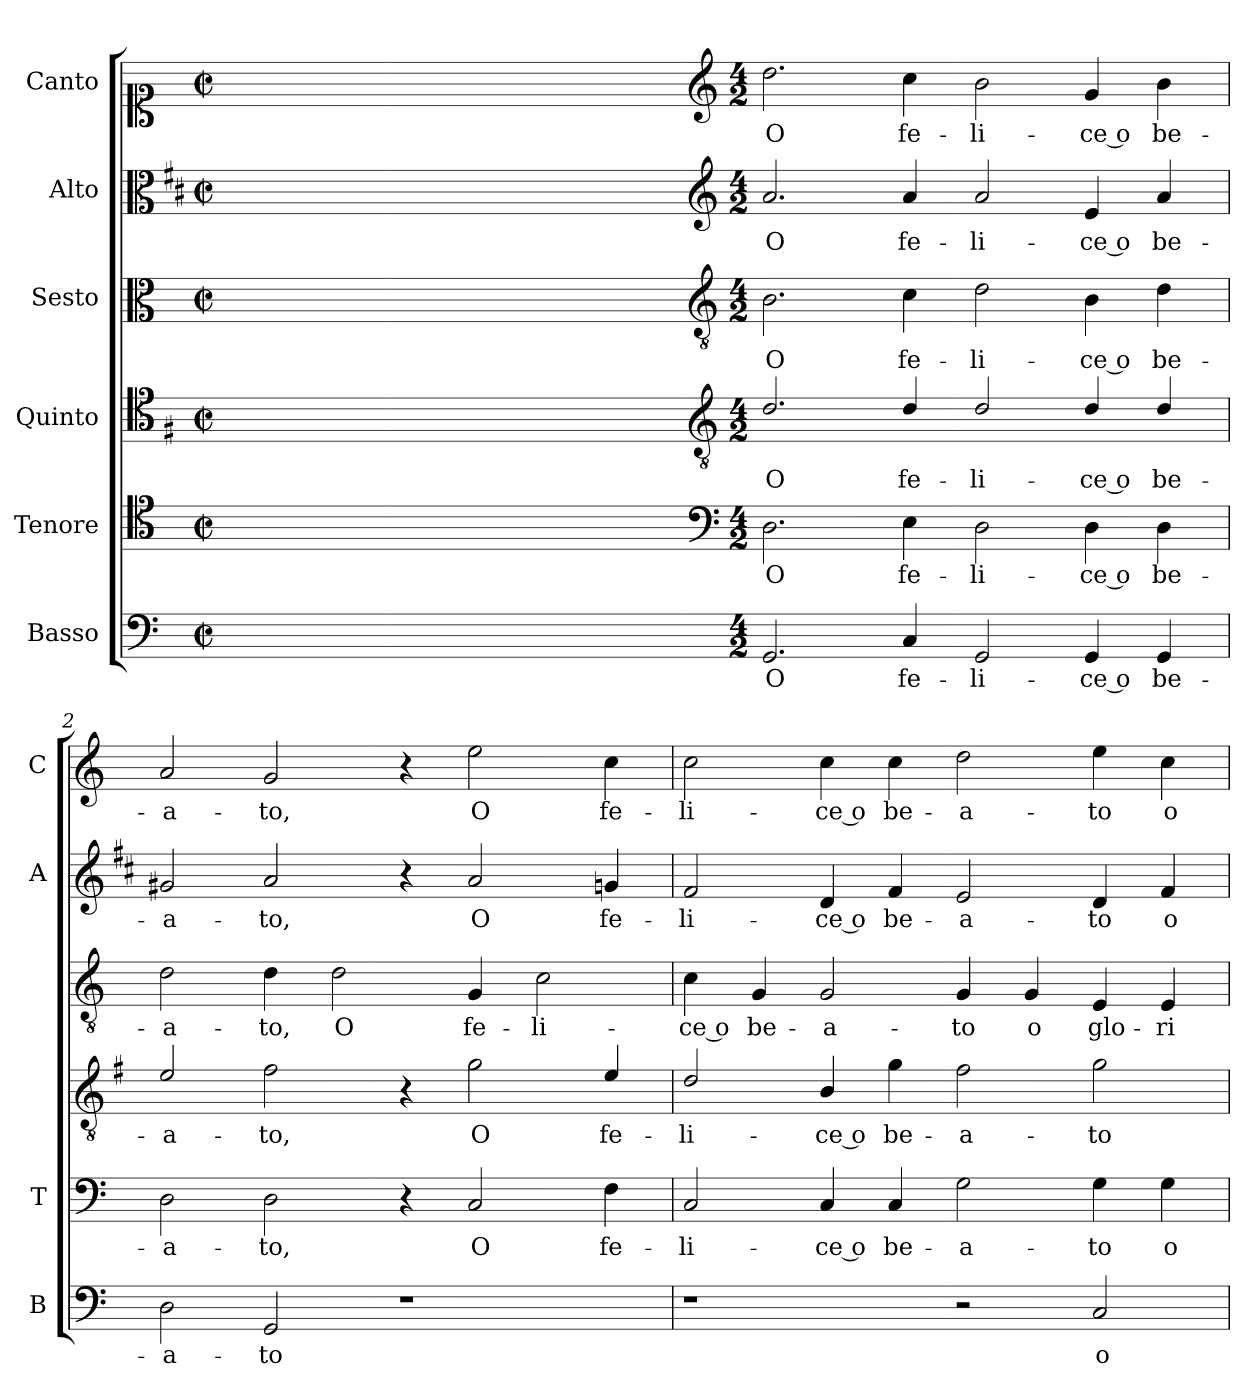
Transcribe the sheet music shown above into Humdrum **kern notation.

**kern	**text	**kern	**text	**kern	**text	**kern	**text	**kern	**text	**kern	**text
*part6	*part6	*part5	*part5	*part4	*part4	*part3	*part3	*part2	*part2	*part1	*part1
*staff6	*staff6	*staff5	*staff5	*staff4	*staff4	*staff3	*staff3	*staff2	*staff2	*staff1	*staff1
*I"Basso	*	*I"Tenore	*	*I"Quinto	*	*I"Sesto	*	*I"Alto	*	*I"Canto	*
*I'B	*	*I'T	*	*	*	*	*	*I'A	*	*I'C	*
*clefF4	*	*clefC4	*	*clefC4	*	*clefC3	*	*clefC3	*	*clefC1	*
*	*	*	*	*ITrd4c7	*	*	*	*ITrd1c2	*	*	*
*k[]	*	*k[]	*	*k[]	*	*k[]	*	*k[]	*	*k[]	*
*C:	*	*C:	*	*C:	*	*C:	*	*C:	*	*C:	*
*M2/2	*	*M2/2	*	*M2/2	*	*M2/2	*	*M2/2	*	*M2/2	*
*met(c|)	*	*met(c|)	*	*met(c|)	*	*met(c|)	*	*met(c|)	*	*met(c|)	*
=	=	=	=	=	=	=	=	=	=	=	=
1ryy	.	1ryy	.	1ryy	.	1ryy	.	1ryy	.	1ryy	.
=1X-	=1X-	=1X-	=1X-	=1X-	=1X-	=1X-	=1X-	=1X-	=1X-	=1X-	=1X-
4ryy	.	4ryy	.	4ryy	.	4ryy	.	4ryy	.	4ryy	.
4ryy	.	4ryy	.	4ryy	.	4ryy	.	4ryy	.	4ryy	.
4ryy	.	4ryy	.	4ryy	.	4ryy	.	4ryy	.	4ryy	.
4ryy	.	4ryy	.	4ryy	.	4ryy	.	4ryy	.	4ryy	.
=1-	=1-	=1-	=1-	=1-	=1-	=1-	=1-	=1-	=1-	=1-	=1-
*	*	*clefF4	*	*clefGv2	*	*clefGv2	*	*clefG2	*	*clefG2	*
*M4/2	*	*M4/2	*	*M4/2	*	*M4/2	*	*M4/2	*	*M4/2	*
!	!LO:LY:b	!	!LO:LY:b	!	!LO:LY:b	!	!LO:LY:b	!	!LO:LY:b	!	!LO:LY:b
2.GG/	O	2.D\	O	2.G/	O	2.B\	O	2.g/	O	2.dd\	O
!	!LO:LY:b	!	!LO:LY:b	!	!LO:LY:b	!	!LO:LY:b	!	!LO:LY:b	!	!LO:LY:b
4C/	fe-	4E\	fe-	4G/	fe-	4c\	fe-	4g/	fe-	4cc\	fe-
!	!LO:LY:b	!	!LO:LY:b	!	!LO:LY:b	!	!LO:LY:b	!	!LO:LY:b	!	!LO:LY:b
2GG/	-li-	2D\	-li-	2G/	-li-	2d\	-li-	2g/	-li-	2b\	-li-
!	!LO:LY:b	!	!LO:LY:b	!	!LO:LY:b	!	!LO:LY:b	!	!LO:LY:b	!	!LO:LY:b
4GG/	-ce o	4D\	-ce o	4G/	-ce o	4B\	-ce o	4d/	-ce o	4g/	-ce o
!	!LO:LY:b	!	!LO:LY:b	!	!LO:LY:b	!	!LO:LY:b	!	!LO:LY:b	!	!LO:LY:b
4GG/	be-	4D\	be-	4G/	be-	4d\	be-	4g/	be-	4b\	be-
=2	=2	=2	=2	=2	=2	=2	=2	=2	=2	=2	=2
!	!LO:LY:b	!	!LO:LY:b	!	!LO:LY:b	!	!LO:LY:b	!	!LO:LY:b	!	!LO:LY:b
2D\	-a-	2D\	-a-	2A/	-a-	2d\	-a-	2f#X/	-a-	2a/	-a-
!	!LO:LY:b	!	!LO:LY:b	!	!LO:LY:b	!	!LO:LY:b	!	!LO:LY:b	!	!LO:LY:b
2GG/	-to	2D\	-to,	2B\	-to,	4d\	-to,	2g/	-to,	2g/	-to,
!	!	!	!	!	!	!	!LO:LY:b	!	!	!	!
.	.	.	.	.	.	2d\	O	.	.	.	.
1r	.	4r	.	4r	.	.	.	4r	.	4r	.
!	!	!	!LO:LY:b	!	!LO:LY:b	!	!LO:LY:b	!	!LO:LY:b	!	!LO:LY:b
.	.	2C/	O	2c\	O	4G/	fe-	2g/	O	2ee\	O
!	!	!	!	!	!	!	!LO:LY:b	!	!	!	!
.	.	.	.	.	.	2c\	-li-	.	.	.	.
!	!	!	!LO:LY:b	!	!LO:LY:b	!	!	!	!LO:LY:b	!	!LO:LY:b
.	.	4F\	fe-	4A/	fe-	.	.	4fn/	fe-	4cc\	fe-
=3	=3	=3	=3	=3	=3	=3	=3	=3	=3	=3	=3
!	!	!	!LO:LY:b	!	!LO:LY:b	!	!LO:LY:b	!	!LO:LY:b	!	!LO:LY:b
1r	.	2C/	-li-	2G/	-li-	4c\	-ce o	2e/	-li-	2cc\	-li-
!	!	!	!	!	!	!	!LO:LY:b	!	!	!	!
.	.	.	.	.	.	4G/	be-	.	.	.	.
!	!	!	!LO:LY:b	!	!LO:LY:b	!	!LO:LY:b	!	!LO:LY:b	!	!LO:LY:b
.	.	4C/	-ce o	4E/	-ce o	2G/	-a-	4c/	-ce o	4cc\	-ce o
!	!	!	!LO:LY:b	!	!LO:LY:b	!	!	!	!LO:LY:b	!	!LO:LY:b
.	.	4C/	be-	4c\	be-	.	.	4e/	be-	4cc\	be-
!	!	!	!LO:LY:b	!	!LO:LY:b	!	!LO:LY:b	!	!LO:LY:b	!	!LO:LY:b
2r	.	2G\	-a-	2B\	-a-	4G/	-to	2d/	-a-	2dd\	-a-
!	!	!	!	!	!	!	!LO:LY:b	!	!	!	!
.	.	.	.	.	.	4G/	o	.	.	.	.
!	!LO:LY:b	!	!LO:LY:b	!	!LO:LY:b	!	!LO:LY:b	!	!LO:LY:b	!	!LO:LY:b
2C/	o	4G\	-to	2c\	-to	4E/	glo-	4c/	-to	4ee\	-to
!	!	!	!LO:LY:b	!	!	!	!LO:LY:b	!	!LO:LY:b	!	!LO:LY:b
.	.	4G\	o	.	.	4E/	-ri-	4e/	o	4cc\	o
=	=	=	=	=	=	=	=	=	=	=	=
*-	*-	*-	*-	*-	*-	*-	*-	*-	*-	*-	*-
